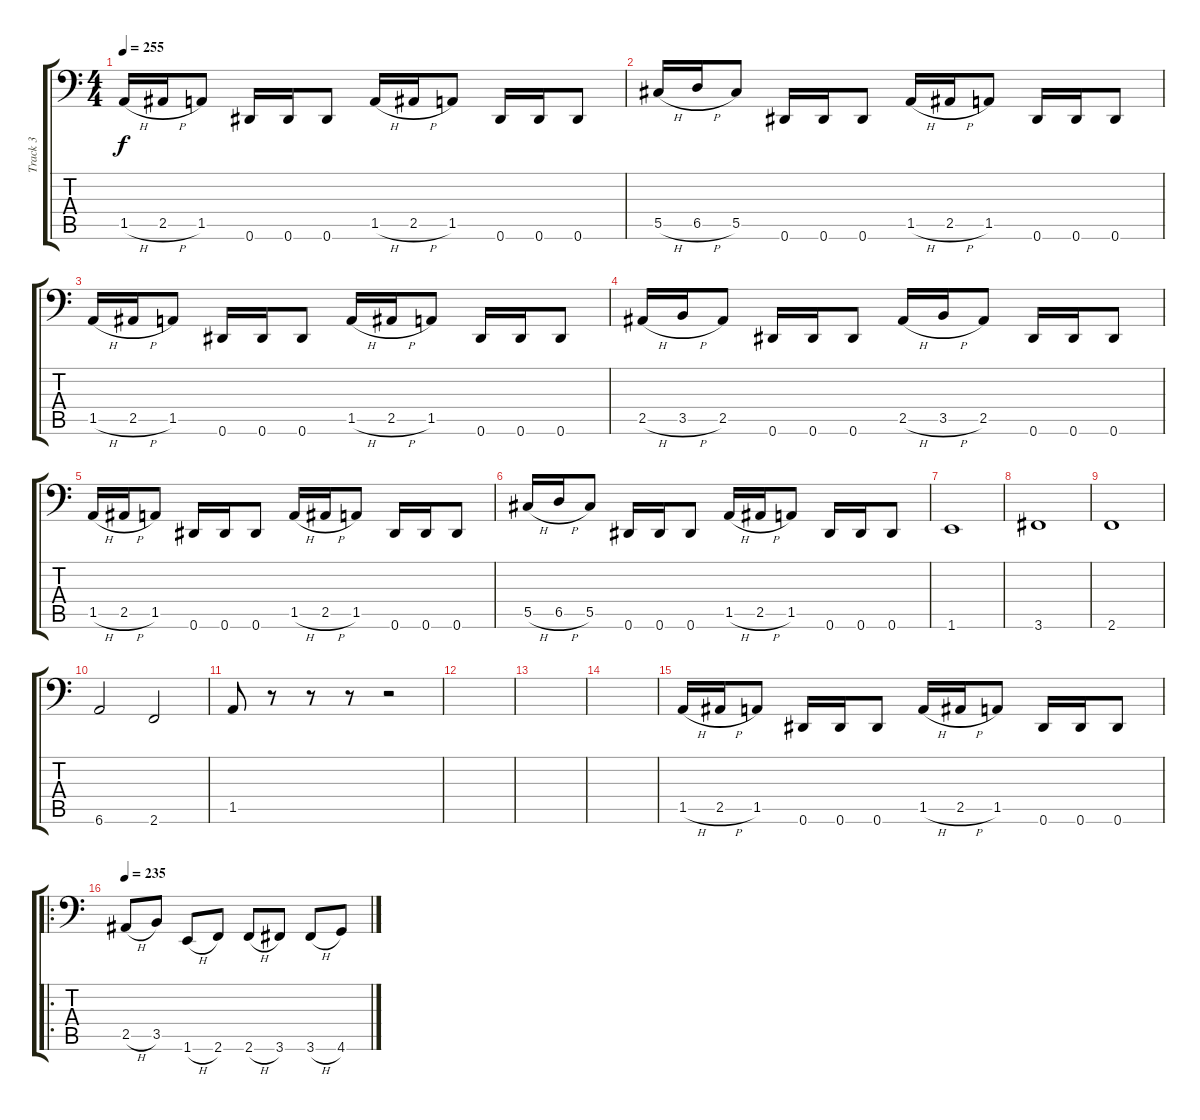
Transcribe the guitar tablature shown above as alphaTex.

\track ("Track 3" "Track 3") {instrument electricbassfinger}
\staff {score tabs}
\tuning (Eb3 Bb2 Gb2 Db2 Ab1 Eb1) {hide}
\ts (4 4)
\tempo 255
\clef f4
\ks c
1.5{h}.16{dy f} 2.5{h}.16 1.5.8 0.6.16 0.6.16 0.6.8 1.5{h}.16 2.5{h}.16 1.5.8 0.6.16 0.6.16 0.6.8 |
5.5{h}.16 6.5{h}.16 5.5.8 0.6.16 0.6.16 0.6.8 1.5{h}.16 2.5{h}.16 1.5.8 0.6.16 0.6.16 0.6.8 |
1.5{h}.16 2.5{h}.16 1.5.8 0.6.16 0.6.16 0.6.8 1.5{h}.16 2.5{h}.16 1.5.8 0.6.16 0.6.16 0.6.8 |
2.5{h}.16 3.5{h}.16 2.5.8 0.6.16 0.6.16 0.6.8 2.5{h}.16 3.5{h}.16 2.5.8 0.6.16 0.6.16 0.6.8 |
1.5{h}.16 2.5{h}.16 1.5.8 0.6.16 0.6.16 0.6.8 1.5{h}.16 2.5{h}.16 1.5.8 0.6.16 0.6.16 0.6.8 |
5.5{h}.16 6.5{h}.16 5.5.8 0.6.16 0.6.16 0.6.8 1.5{h}.16 2.5{h}.16 1.5.8 0.6.16 0.6.16 0.6.8 |
1.6.1 |
3.6.1 |
2.6.1 |
6.6.2 2.6.2 |
1.5.8 r.8 r.8 r.8 r.2 |
|
|
|
1.5{h}.16 2.5{h}.16 1.5.8 0.6.16 0.6.16 0.6.8 1.5{h}.16 2.5{h}.16 1.5.8 0.6.16 0.6.16 0.6.8 |
\ro
\tempo 235
2.5{h}.8 3.5.8 1.6{h}.8 2.6.8 2.6{h}.8 3.6.8 3.6{h}.8 4.6.8
